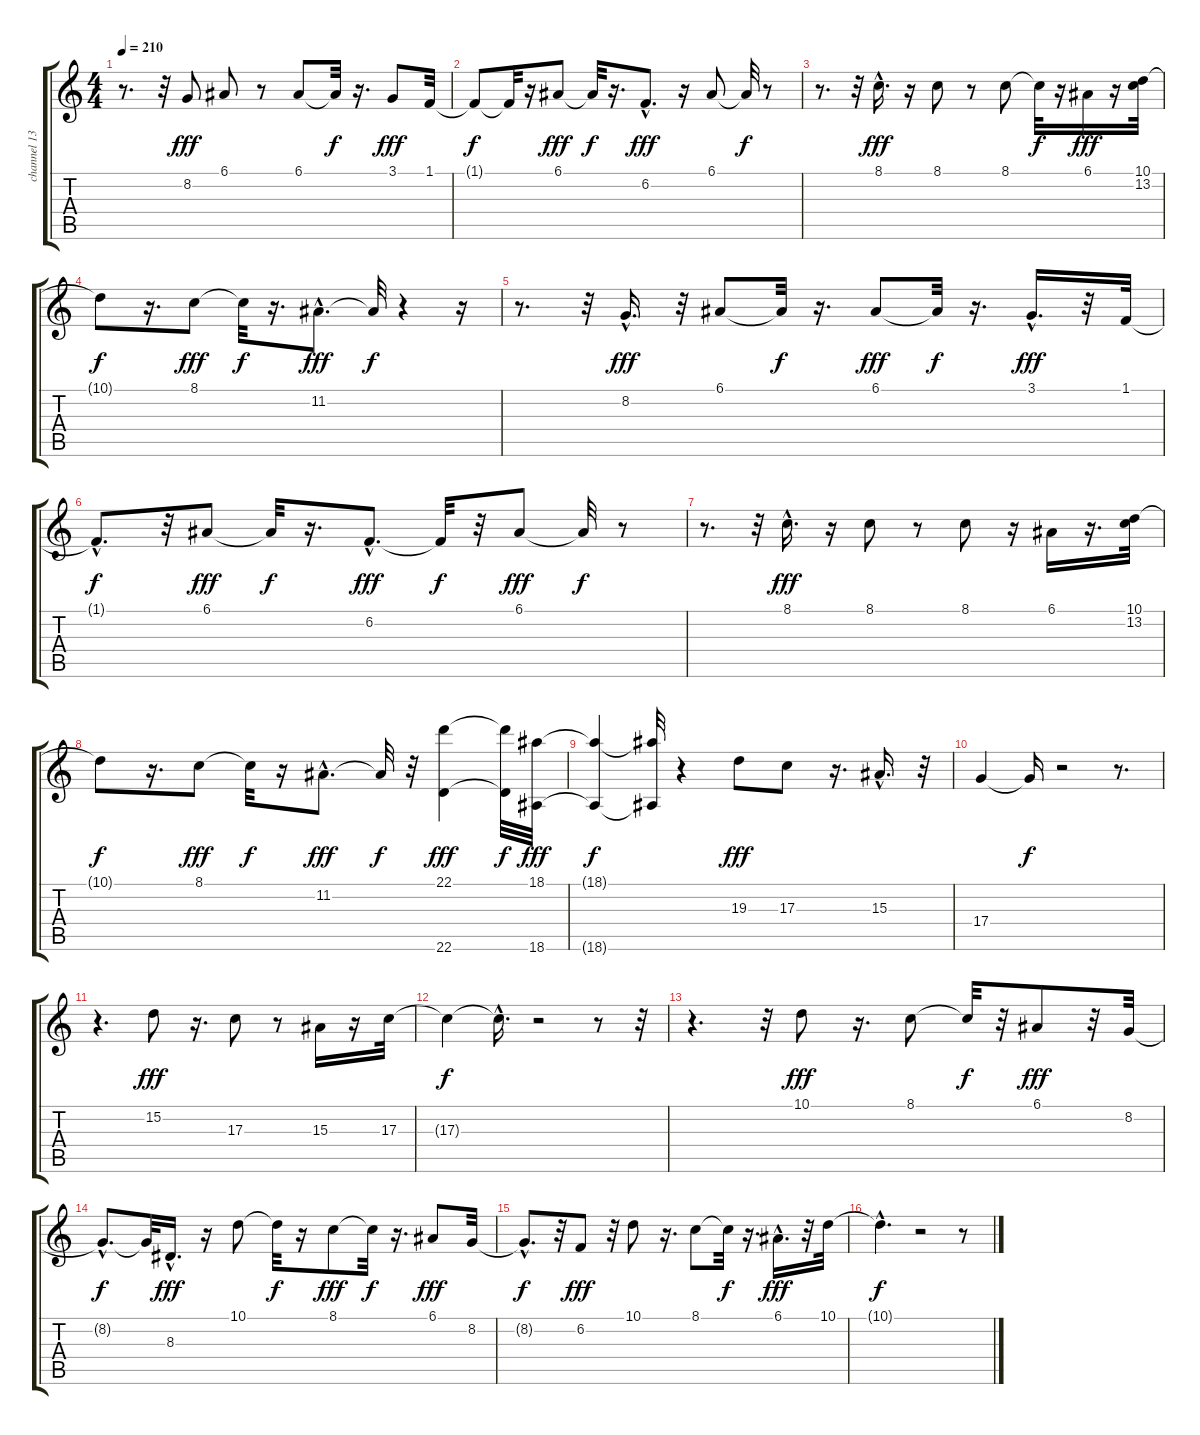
\track ("channel 13          " "channel 13") {instrument piccolo}
\staff {score tabs}
\tuning (E4 B3 G3 D3 A2 E2) {hide}
\ts (4 4)
\tempo 210
\clef g2
\ks c
r.8{d dy f} r.32 8.2.8{dy fff} 6.1.8 r.8 6.1.8 6.1{t}.32{dy f} r.16{d} 3.1.8{dy fff} 1.1.32 |
1.1{t}.8{dy f} 1.1{t}.32 r.16 6.1.8{dy fff} 6.1{t}.32{dy f} r.16{d} 6.2{hac}.8{d dy fff} r.16 6.1.8 6.1{t}.32{dy f} r.8 |
r.8{d} r.32 8.1{hac}.16{d dy fff} r.16 8.1.8 r.8 8.1.8 8.1{t}.32{dy f} r.16 6.1.16{dy fff} r.16 (10.1 13.2).32 |
10.1{t}.8{dy f} r.16{d} 8.1.8{dy fff} 8.1{t}.32{dy f} r.16{d} 11.2{hac}.8{d dy fff} 11.2{t}.32{dy f} r.4 r.16 |
r.8{d} r.32 8.2{hac}.16{d dy fff} r.32 6.1.8 6.1{t}.32{dy f} r.16{d} 6.1.8{dy fff} 6.1{t}.32{dy f} r.16{d} 3.1{hac}.16{d dy fff} r.32 1.1.32 |
1.1{hac t}.8{d dy f} r.32 6.1.8{dy fff} 6.1{t}.32{dy f} r.16{d} 6.2{hac}.8{d dy fff} 6.2{t}.32{dy f} r.32 6.1.8{dy fff} 6.1{t}.32{dy f} r.8 |
r.8{d} r.32 8.1{hac}.16{d dy fff} r.16 8.1.8 r.8 8.1.8 r.16 6.1.16 r.16{d} (10.1 13.2).32 |
10.1{t}.8{dy f} r.16{d} 8.1.8{dy fff} 8.1{t}.32{dy f} r.16 11.2{hac}.8{d dy fff} 11.2{t}.32{dy f} r.32 (22.1 22.6).4{dy fff instrument stringensemble1} (22.1{t} 22.6{t}).32{dy f} (18.1 18.6).32{dy fff} |
(18.1{t} 18.6{t}).4{dy f} (18.1{t} 18.6{t}).32 r.4 19.3.8{dy fff instrument steeldrums} 17.3.8 r.16{d} 15.3{hac}.16{d} r.32 |
17.4.4 17.4{t}.16{dy f} r.2 r.8{d} |
r.4{d} 15.2.8{dy fff} r.16{d} 17.3.8 r.8 15.3.16 r.16 17.3.32 |
17.3{t}.4{dy f} 17.3{hac t}.16{d} r.2 r.8 r.32 |
r.4{d} r.32 10.1.8{dy fff} r.16{d} 8.1.8 8.1{t}.32{dy f} r.32 6.1.8{dy fff} r.32 8.2.32 |
8.2{hac t}.8{d dy f} 8.2{t}.32 8.3{hac}.16{d dy fff} r.16 10.1.8 10.1{t}.32{dy f} r.16 8.1.8{dy fff} 8.1{t}.32{dy f} r.16{d} 6.1.8{dy fff} 8.2.32 |
8.2{hac t}.8{d dy f} r.32 6.2.8{dy fff} r.32 10.1.8 r.16{d} 8.1.8 8.1{t}.32{dy f} r.16{d} 6.1{hac}.16{d dy fff} r.32 10.1.32 |
10.1{hac t}.4{d dy f} r.2 r.8
